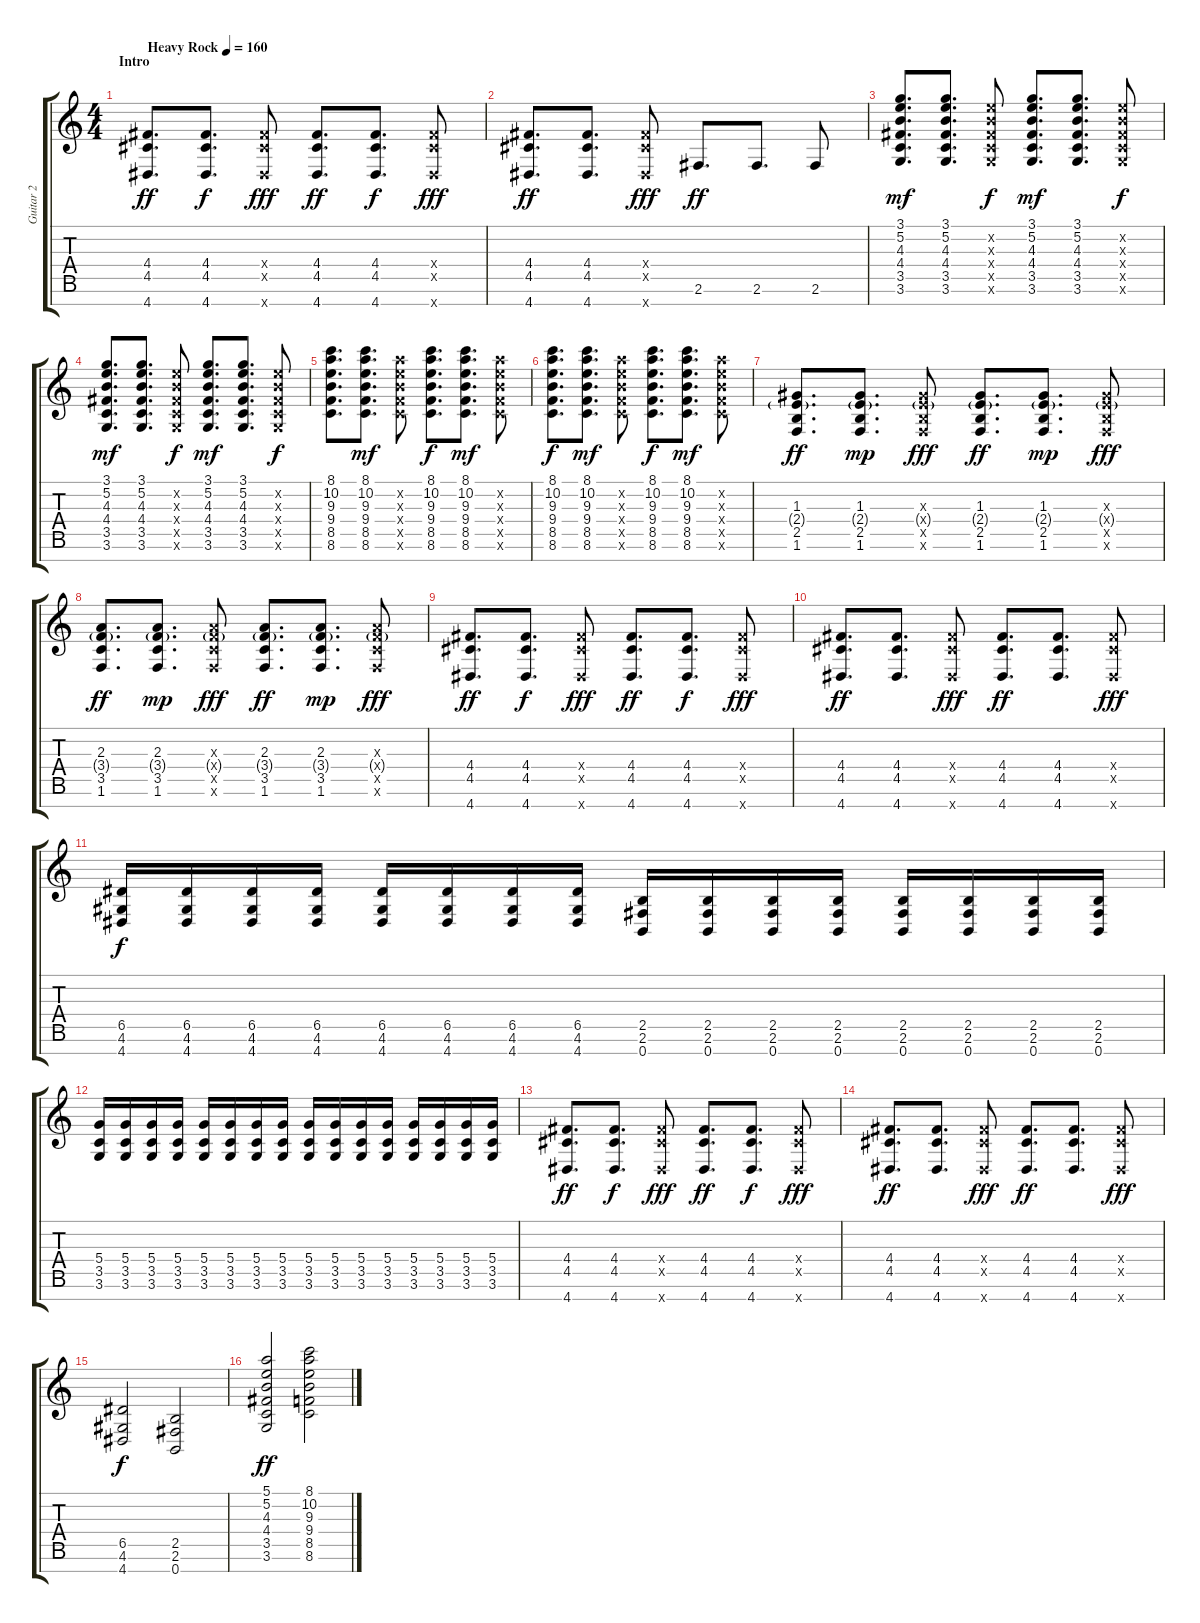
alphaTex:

\track ("Guitar 2" "Guitar 2") {instrument distortionguitar}
\staff {score tabs}
\tuning (E4 B3 G3 D3 A2 E2 B1) {hide}
\ts (4 4)
\section ("" "Intro")
\tempo (160 "Heavy Rock")
\clef g2
\ks c
(4.4 4.5 4.7).8{d dy ff instrument distortionguitar} (4.4 4.5 4.7).8{d dy f} (4.4{x} 4.5{x} 4.7{x}).8{dy fff} (4.4 4.5 4.7).8{d dy ff} (4.4 4.5 4.7).8{d dy f} (4.4{x} 4.5{x} 4.7{x}).8{dy fff} |
(4.4 4.5 4.7).8{d dy ff} (4.4 4.5 4.7).8{d} (4.4{x} 4.5{x} 4.7{x}).8{dy fff} 2.6.8{d dy ff} 2.6.8{d} 2.6.8 |
(3.1 5.2 4.3 4.4 3.5 3.6).8{d dy mf} (3.1 5.2 4.3 4.4 3.5 3.6).8{d} (5.2{x} 4.3{x} 4.4{x} 3.5{x} 3.6{x}).8{dy f} (3.1 5.2 4.3 4.4 3.5 3.6).8{d dy mf} (3.1 5.2 4.3 4.4 3.5 3.6).8{d} (5.2{x} 4.3{x} 4.4{x} 3.5{x} 3.6{x}).8{dy f} |
(3.1 5.2 4.3 4.4 3.5 3.6).8{d dy mf} (3.1 5.2 4.3 4.4 3.5 3.6).8{d} (5.2{x} 4.3{x} 4.4{x} 3.5{x} 3.6{x}).8{dy f} (3.1 5.2 4.3 4.4 3.5 3.6).8{d dy mf} (3.1 5.2 4.3 4.4 3.5 3.6).8{d} (5.2{x} 4.3{x} 4.4{x} 3.5{x} 3.6{x}).8{dy f} |
(8.1 10.2 9.3 9.4 8.5 8.6).8{d} (8.1 10.2 9.3 9.4 8.5 8.6).8{d dy mf} (10.2{x} 9.3{x} 9.4{x} 8.5{x} 8.6{x}).8 (8.1 10.2 9.3 9.4 8.5 8.6).8{d dy f} (8.1 10.2 9.3 9.4 8.5 8.6).8{d dy mf} (10.2{x} 9.3{x} 9.4{x} 8.5{x} 8.6{x}).8 |
(8.1 10.2 9.3 9.4 8.5 8.6).8{d dy f} (8.1 10.2 9.3 9.4 8.5 8.6).8{d dy mf} (10.2{x} 9.3{x} 9.4{x} 8.5{x} 8.6{x}).8 (8.1 10.2 9.3 9.4 8.5 8.6).8{d dy f} (8.1 10.2 9.3 9.4 8.5 8.6).8{d dy mf} (10.2{x} 9.3{x} 9.4{x} 8.5{x} 8.6{x}).8 |
(1.3 2.4{g} 2.5 1.6).8{d dy ff} (1.3 2.4{g} 2.5 1.6).8{d dy mp} (1.3{x} 2.4{g x} 2.5{x} 1.6{x}).8{dy fff} (1.3 2.4{g} 2.5 1.6).8{d dy ff} (1.3 2.4{g} 2.5 1.6).8{d dy mp} (1.3{x} 2.4{g x} 2.5{x} 1.6{x}).8{dy fff} |
(2.3 3.4{g} 3.5 1.6).8{d dy ff} (2.3 3.4{g} 3.5 1.6).8{d dy mp} (2.3{x} 3.4{g x} 3.5{x} 1.6{x}).8{dy fff} (2.3 3.4{g} 3.5 1.6).8{d dy ff} (2.3 3.4{g} 3.5 1.6).8{d dy mp} (2.3{x} 3.4{g x} 3.5{x} 1.6{x}).8{dy fff} |
(4.4 4.5 4.7).8{d dy ff} (4.4 4.5 4.7).8{d dy f} (4.4{x} 4.5{x} 4.7{x}).8{dy fff} (4.4 4.5 4.7).8{d dy ff} (4.4 4.5 4.7).8{d dy f} (4.4{x} 4.5{x} 4.7{x}).8{dy fff} |
(4.4 4.5 4.7).8{d dy ff} (4.4 4.5 4.7).8{d} (4.4{x} 4.5{x} 4.7{x}).8{dy fff} (4.4 4.5 4.7).8{d dy ff} (4.4 4.5 4.7).8{d} (4.4{x} 4.5{x} 4.7{x}).8{dy fff} |
(6.5 4.6 4.7).16{dy f} (6.5 4.6 4.7).16 (6.5 4.6 4.7).16 (6.5 4.6 4.7).16 (6.5 4.6 4.7).16 (6.5 4.6 4.7).16 (6.5 4.6 4.7).16 (6.5 4.6 4.7).16 (2.5 2.6 0.7).16 (2.5 2.6 0.7).16 (2.5 2.6 0.7).16 (2.5 2.6 0.7).16 (2.5 2.6 0.7).16 (2.5 2.6 0.7).16 (2.5 2.6 0.7).16 (2.5 2.6 0.7).16 |
(5.4 3.5 3.6).16 (5.4 3.5 3.6).16 (5.4 3.5 3.6).16 (5.4 3.5 3.6).16 (5.4 3.5 3.6).16 (5.4 3.5 3.6).16 (5.4 3.5 3.6).16 (5.4 3.5 3.6).16 (5.4 3.5 3.6).16 (5.4 3.5 3.6).16 (5.4 3.5 3.6).16 (5.4 3.5 3.6).16 (5.4 3.5 3.6).16 (5.4 3.5 3.6).16 (5.4 3.5 3.6).16 (5.4 3.5 3.6).16 |
(4.4 4.5 4.7).8{d dy ff} (4.4 4.5 4.7).8{d dy f} (4.4{x} 4.5{x} 4.7{x}).8{dy fff} (4.4 4.5 4.7).8{d dy ff} (4.4 4.5 4.7).8{d dy f} (4.4{x} 4.5{x} 4.7{x}).8{dy fff} |
(4.4 4.5 4.7).8{d dy ff} (4.4 4.5 4.7).8{d} (4.4{x} 4.5{x} 4.7{x}).8{dy fff} (4.4 4.5 4.7).8{d dy ff} (4.4 4.5 4.7).8{d} (4.4{x} 4.5{x} 4.7{x}).8{dy fff} |
(6.5 4.6 4.7).2{dy f} (2.5 2.6 0.7).2 |
(5.1 5.2 4.3 4.4 3.5 3.6).2{dy ff} (8.1 10.2 9.3 9.4 8.5 8.6).2
